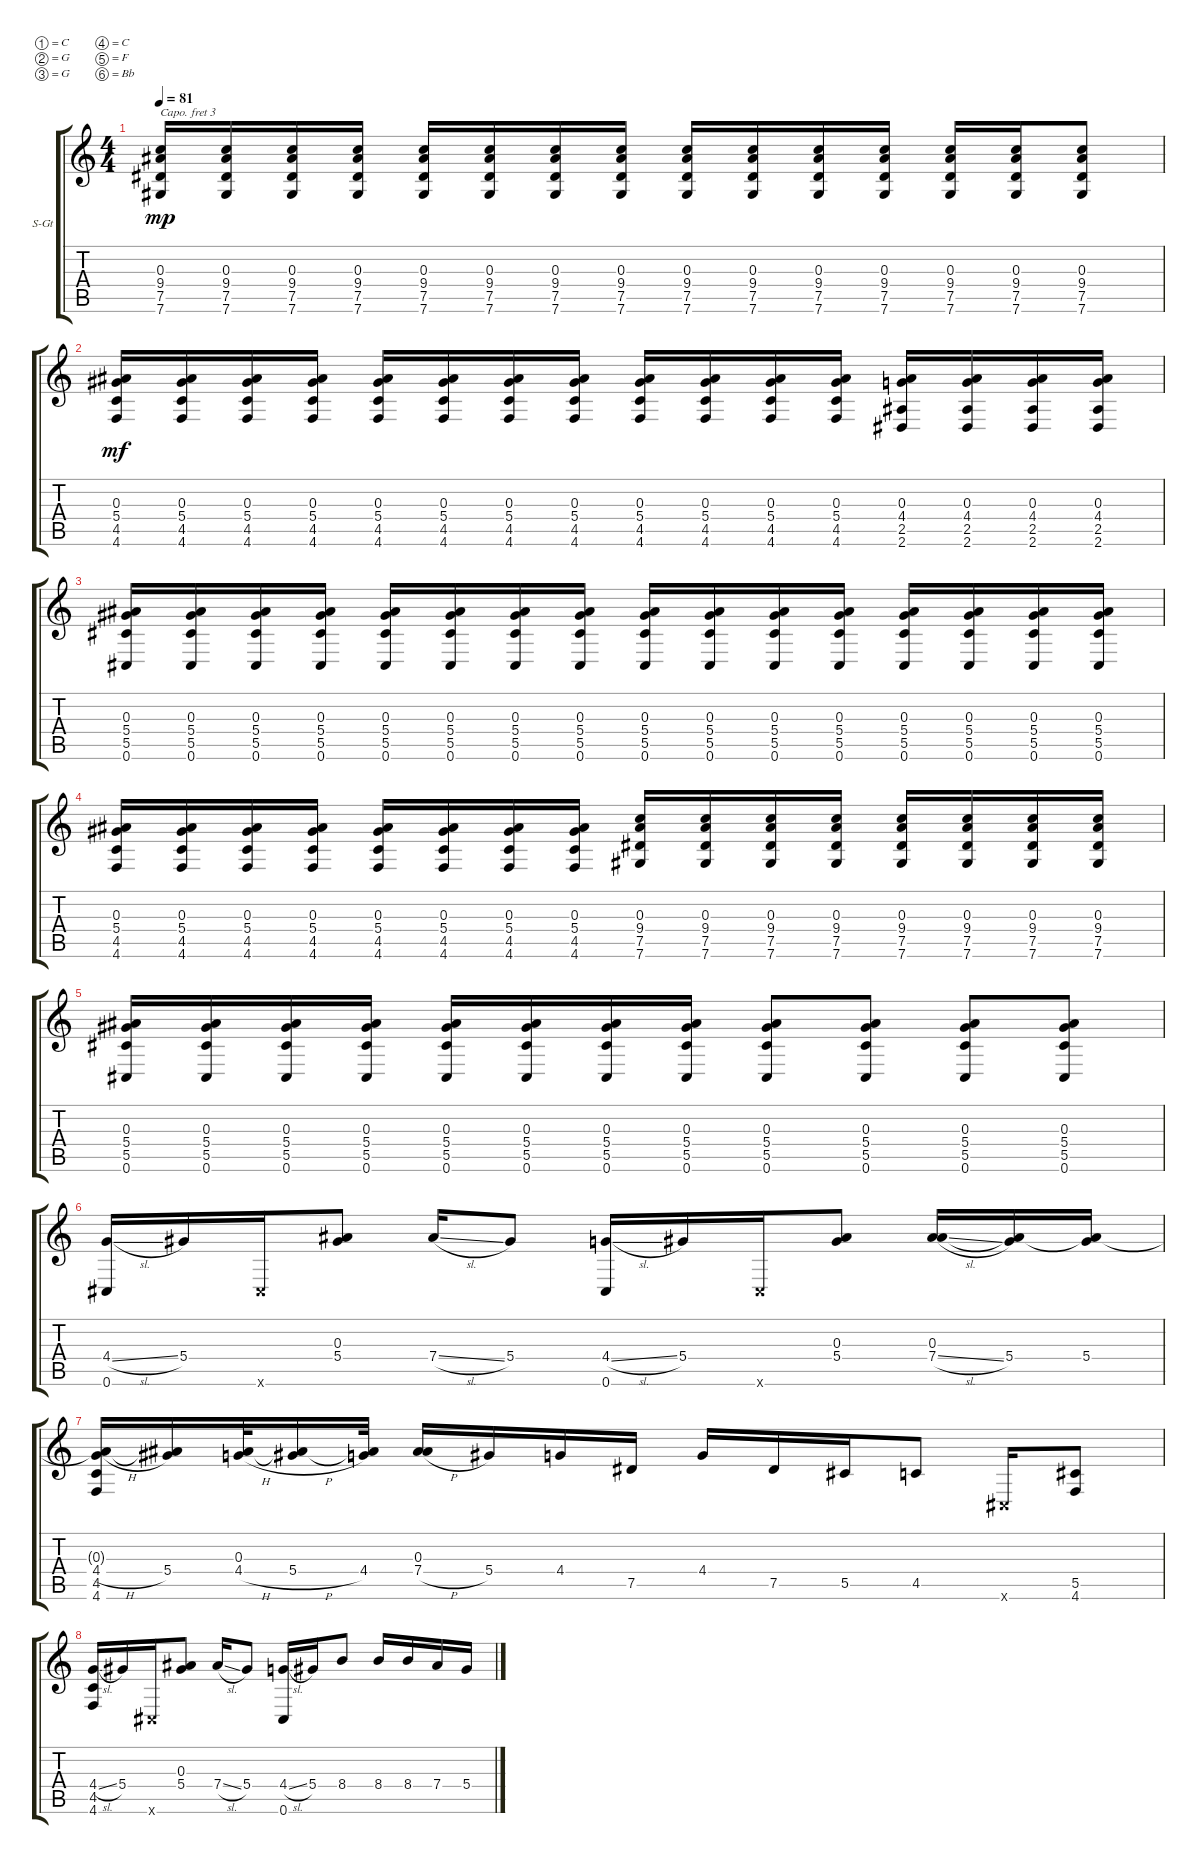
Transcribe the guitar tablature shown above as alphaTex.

\defaultSystemsLayout 4
\bracketExtendMode groupsimilarinstruments
\firstSystemTrackNameOrientation horizontal
\otherSystemsTrackNameOrientation horizontal
\track ("Steel Guitar" "S-Gt") {instrument acousticguitarsteel}
\staff {score tabs}
\capo 3
\tuning (C4 G3 G3 C3 F2 Bb1)
\ts (4 4)
\tempo 81
\clef g2
\ks c
(0.3 9.4 7.5 7.6).16{dy mp} (0.3 9.4 7.5 7.6).16 (0.3 9.4 7.5 7.6).16 (0.3 9.4 7.5 7.6).16 (0.3 9.4 7.5 7.6).16 (0.3 9.4 7.5 7.6).16 (0.3 9.4 7.5 7.6).16 (0.3 9.4 7.5 7.6).16 (0.3 9.4 7.5 7.6).16 (0.3 9.4 7.5 7.6).16 (0.3 9.4 7.5 7.6).16 (0.3 9.4 7.5 7.6).16 (0.3 9.4 7.5 7.6).16 (0.3 9.4 7.5 7.6).16 (0.3 9.4 7.5 7.6).8 |
(0.3 5.4 4.5 4.6).16{dy mf} (0.3 5.4 4.5 4.6).16 (0.3 5.4 4.5 4.6).16 (0.3 5.4 4.5 4.6).16 (0.3 5.4 4.5 4.6).16 (0.3 5.4 4.5 4.6).16 (0.3 5.4 4.5 4.6).16 (0.3 5.4 4.5 4.6).16 (0.3 5.4 4.5 4.6).16 (0.3 5.4 4.5 4.6).16 (0.3 5.4 4.5 4.6).16 (0.3 5.4 4.5 4.6).16 (2.6 2.5 4.4 0.3).16 (2.6 2.5 4.4 0.3).16 (2.6 2.5 4.4 0.3).16 (2.6 2.5 4.4 0.3).16 |
(0.6 5.5 5.4 0.3).16 (0.6 5.5 5.4 0.3).16 (0.6 5.5 5.4 0.3).16 (0.6 5.5 5.4 0.3).16 (0.6 5.5 5.4 0.3).16 (0.6 5.5 5.4 0.3).16 (0.6 5.5 5.4 0.3).16 (0.6 5.5 5.4 0.3).16 (0.6 5.5 5.4 0.3).16 (0.6 5.5 5.4 0.3).16 (0.6 5.5 5.4 0.3).16 (0.6 5.5 5.4 0.3).16 (0.6 5.5 5.4 0.3).16 (0.6 5.5 5.4 0.3).16 (0.6 5.5 5.4 0.3).16 (0.6 5.5 5.4 0.3).16 |
(0.3 5.4 4.5 4.6).16 (0.3 5.4 4.5 4.6).16 (0.3 5.4 4.5 4.6).16 (0.3 5.4 4.5 4.6).16 (0.3 5.4 4.5 4.6).16 (0.3 5.4 4.5 4.6).16 (0.3 5.4 4.5 4.6).16 (0.3 5.4 4.5 4.6).16 (7.6 7.5 9.4 0.3).16 (7.6 7.5 9.4 0.3).16 (7.6 7.5 9.4 0.3).16 (7.6 7.5 9.4 0.3).16 (7.6 7.5 9.4 0.3).16 (7.6 7.5 9.4 0.3).16 (7.6 7.5 9.4 0.3).16 (7.6 7.5 9.4 0.3).16 |
(0.6 5.5 5.4 0.3).16 (0.6 5.5 5.4 0.3).16 (0.6 5.5 5.4 0.3).16 (0.6 5.5 5.4 0.3).16 (0.6 5.5 5.4 0.3).16 (0.6 5.5 5.4 0.3).16 (0.6 5.5 5.4 0.3).16 (0.6 5.5 5.4 0.3).16 (0.6 5.5 5.4 0.3).8 (0.6 5.5 5.4 0.3).8 (0.6 5.5 5.4 0.3).8 (0.6 5.5 5.4 0.3).8 |
(0.6 4.4{sl}).16 5.4.16 0.6{x}.16 (5.4 0.3).8 7.4{sl}.16 5.4.8 (0.6 4.4{sl}).16 5.4.16 0.6{x}.16 (5.4 0.3).8 (7.4{sl} 0.3).16 (5.4 0.3{t}).16 (5.4 0.3{t}).16 |
(4.6 4.4{h} 0.3{t} 4.5).16 (5.4 0.3{t}).16 (4.4{h} 0.3).32 (5.4{h} 0.3{t}).16 (4.4 0.3{t}).32 (7.4{h} 0.3).16 5.4.16 4.4.16 7.5.16 4.4.16 7.5.16 5.5.16 4.5.8 0.6{x}.16 (5.5 4.6).8 |
(4.6 4.4{sl} 4.5).16 5.4.16 0.6{x}.16 (5.4 0.3).8 7.4{sl}.16 5.4.8 (0.6 4.4{sl}).16 5.4.16 8.4.8 8.4.16 8.4.16 7.4.16 5.4.16
